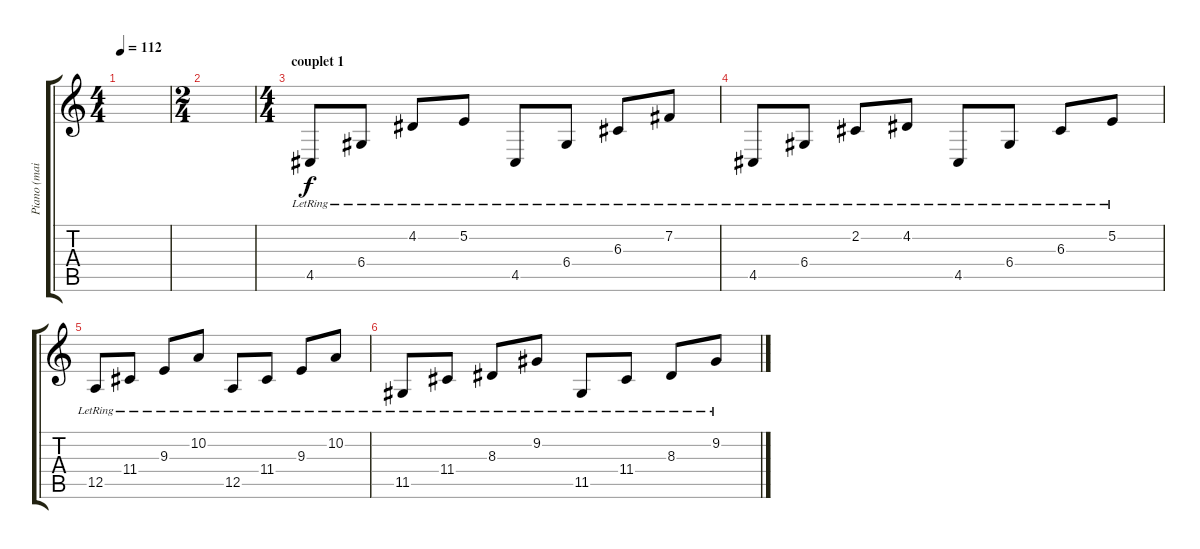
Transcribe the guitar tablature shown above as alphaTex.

\track ("Piano (main droite)" "Piano (mai") {instrument acousticgrandpiano}
\staff {score tabs}
\tuning (E4 B3 G3 D3 A2 E2) {hide}
\ts (4 4)
\tempo 112
\clef g2
\ks c
|
\ts (2 4)
|
\ts (4 4)
\section ("" "couplet 1")
4.5{lr}.8 6.4{lr}.8 4.2{lr}.8 5.2{lr}.8 4.5{lr}.8 6.4{lr}.8 6.3{lr}.8 7.2{lr}.8 |
4.5{lr}.8 6.4{lr}.8 2.2{lr}.8 4.2{lr}.8 4.5{lr}.8 6.4{lr}.8 6.3{lr}.8 5.2{lr}.8 |
12.5{lr}.8 11.4{lr}.8 9.3{lr}.8 10.2{lr}.8 12.5{lr}.8 11.4{lr}.8 9.3{lr}.8 10.2{lr}.8 |
11.5{lr}.8 11.4{lr}.8 8.3{lr}.8 9.2{lr}.8 11.5{lr}.8 11.4{lr}.8 8.3{lr}.8 9.2{lr}.8
